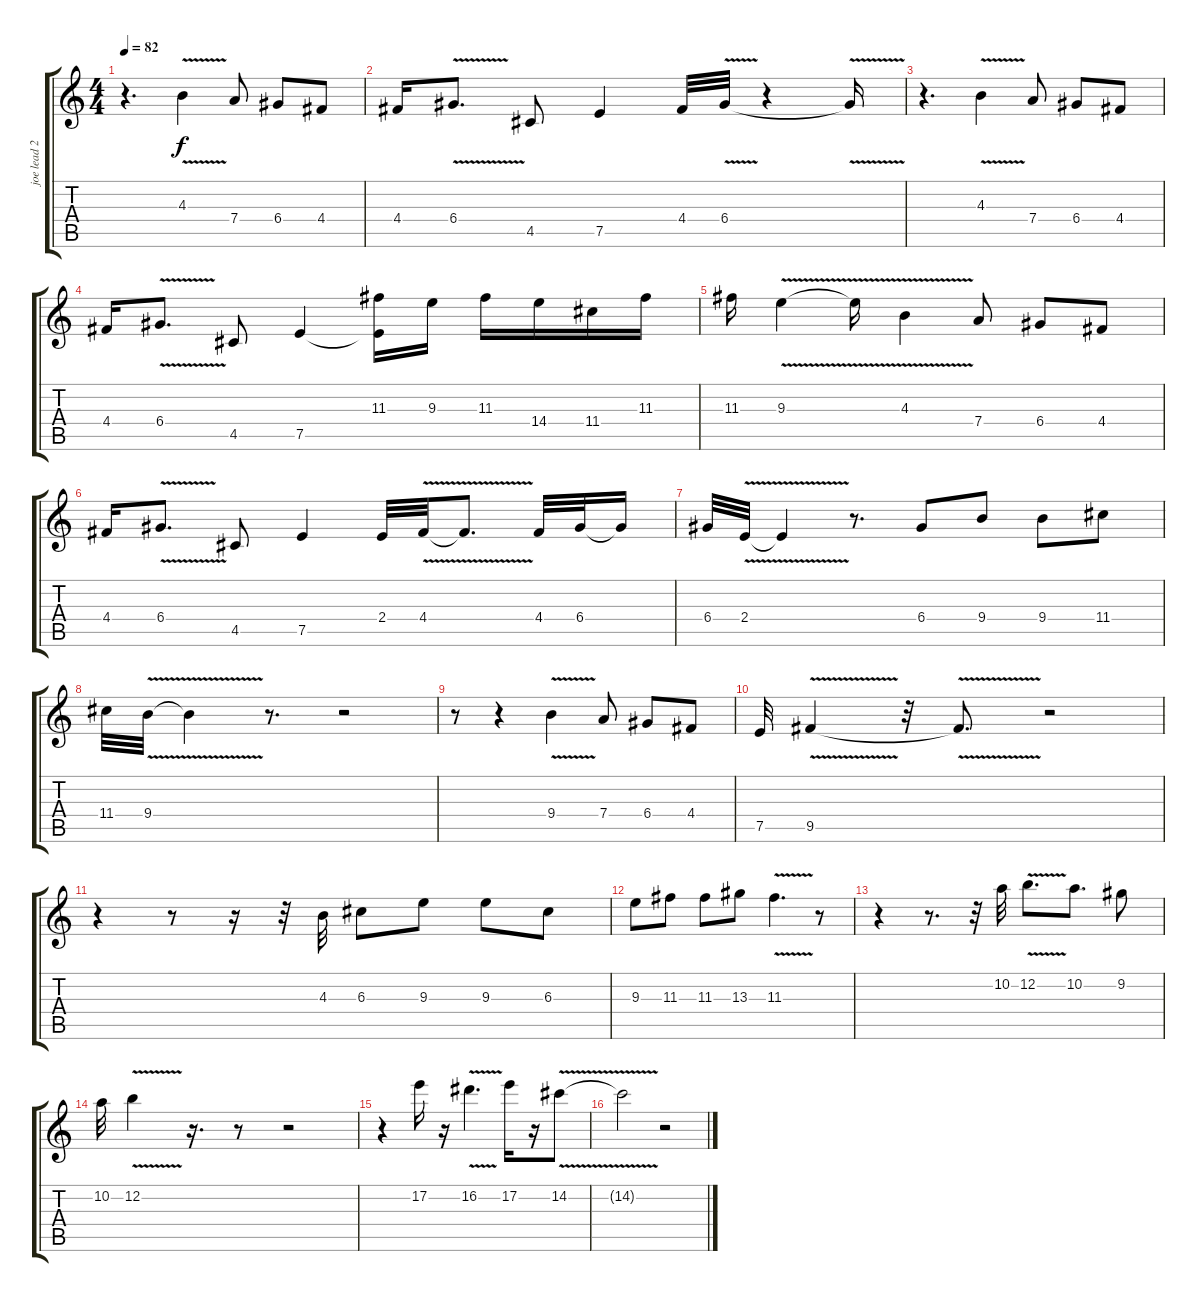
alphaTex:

\track ("joe lead 2" "joe lead 2") {instrument electricguitarjazz}
\staff {score tabs}
\tuning (E4 B3 G3 D3 A2 E2) {hide}
\ts (4 4)
\tempo 82
\clef g2
\ks c
r.4{d dy f} 4.3{v}.4 7.4.8 6.4.8 4.4.8 |
4.4.16 6.4{v}.8{d} 4.5.8 7.5.4 4.4.32 6.4{v}.32 r.4 6.4{t}.16 |
r.4{d} 4.3{v}.4 7.4.8 6.4.8 4.4.8 |
4.4.16 6.4{v}.8{d} 4.5.8 7.5.4 (11.3 7.5{t}).16 9.3.16 11.3.16 14.4.16 11.4.16 11.3.16 |
11.3.16 9.3{v}.4 9.3{t}.16 4.3{v}.4 7.4.8 6.4.8 4.4.8 |
4.4.16 6.4{v}.8{d} 4.5.8 7.5.4 2.4.32 4.4{v}.32 4.4{t}.8{d} 4.4.32 6.4.32 6.4{t}.16 |
6.4.32 2.4{v}.32 2.4{t}.4 r.8{d} 6.4.8 9.4.8 9.4.8 11.4.8 |
11.4.32 9.4{v}.32 9.4{t}.4 r.8{d} r.2 |
r.8 r.4 9.4{v}.4 7.4.8 6.4.8 4.4.8 |
7.5.32 9.5{v}.4 r.32 9.5{t}.8{d} r.2 |
r.4 r.8 r.16 r.32 4.3.32 6.3.8 9.3.8 9.3.8 6.3.8 |
9.3.8 11.3.8 11.3.8 13.3.8 11.3{v}.4{d} r.8 |
r.4 r.8{d} r.32 10.2.32 12.2{v}.8{d} 10.2.8{d} 9.2.8 |
10.2.32 12.2{v}.4 r.16{d} r.8 r.2 |
r.4 17.2.16 r.16 16.2{v}.4{d} 17.2.16 r.16 14.2{v}.8 |
14.2{t}.2 r.2
